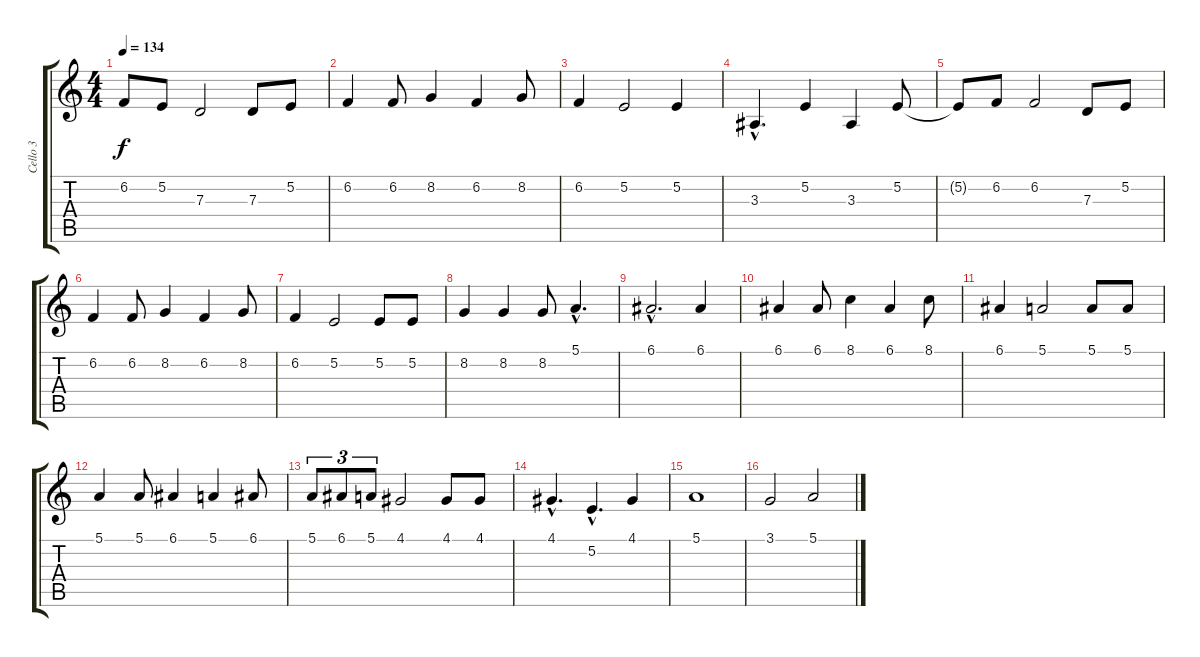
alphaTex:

\track ("Cello 3" "Cello 3") {instrument englishhorn}
\staff {score tabs}
\tuning (E4 B3 G3 D3 A2 D2) {hide}
\ts (4 4)
\tempo 134
\clef g2
\ks c
6.2{t}.8{dy f} 5.2.8 7.3.2 7.3.8 5.2.8 |
6.2.4 6.2.8 8.2.4 6.2.4 8.2.8 |
6.2.4 5.2.2 5.2.4 |
3.3{hac}.4{d} 5.2.4 3.3.4 5.2.8 |
5.2{t}.8 6.2.8 6.2.2 7.3.8 5.2.8 |
6.2.4 6.2.8 8.2.4 6.2.4 8.2.8 |
6.2.4 5.2.2 5.2.8 5.2.8 |
8.2.4 8.2.4 8.2.8 5.1{hac}.4{d} |
6.1{hac}.2{d} 6.1.4 |
6.1.4 6.1.8 8.1.4 6.1.4 8.1.8 |
6.1.4 5.1.2 5.1.8 5.1.8 |
5.1.4 5.1.8 6.1.4 5.1.4 6.1.8 |
5.1.8{tu (3 2)} 6.1.8{tu (3 2)} 5.1.8{tu (3 2)} 4.1.2 4.1.8 4.1.8 |
4.1{hac}.4{d} 5.2{hac}.4{d} 4.1.4 |
5.1.1 |
3.1.2 5.1.2
